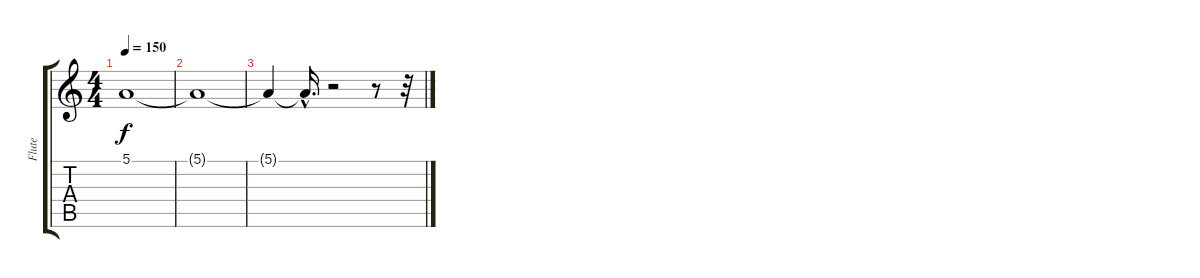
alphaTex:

\track ("Flute" "Flute") {instrument flute}
\staff {score tabs}
\tuning (E4 B3 G3 D3 A2 E2) {hide}
\ts (4 4)
\tempo 150
\clef g2
\ks c
5.1.1{dy f} |
5.1{t}.1 |
5.1{t}.4 5.1{hac t}.16{d} r.2 r.8 r.32
